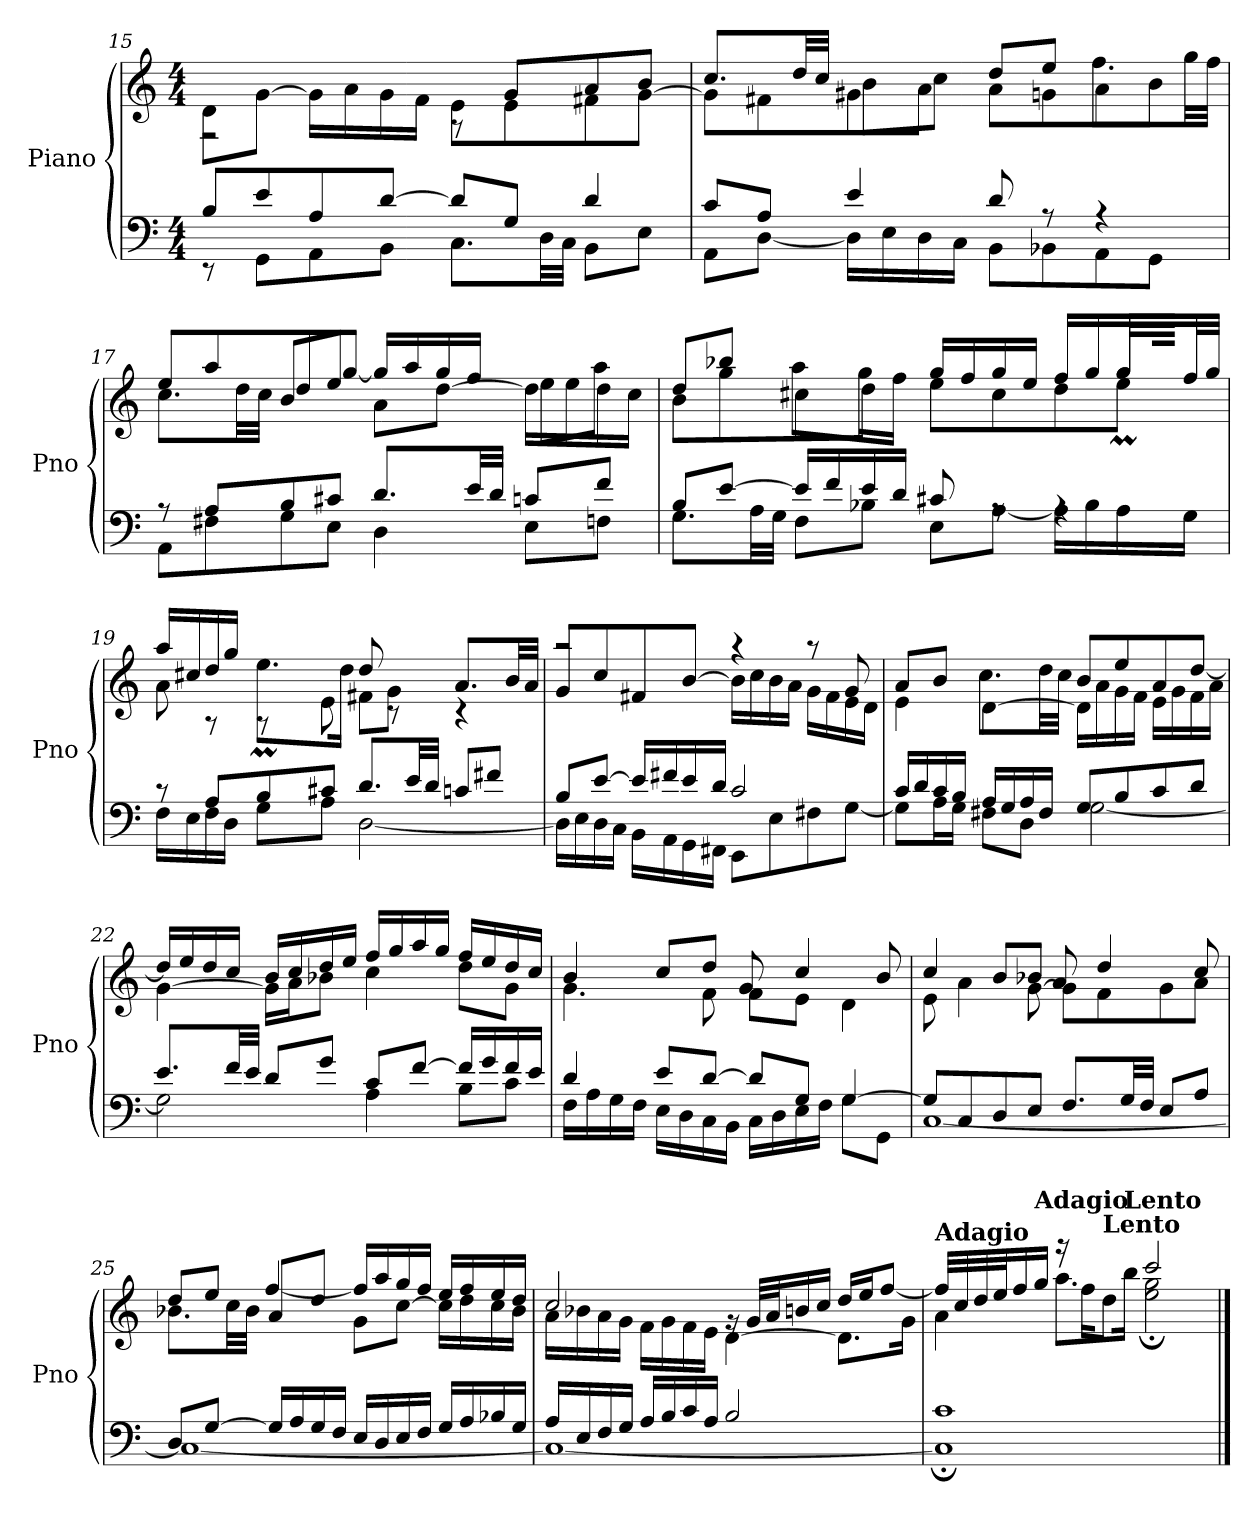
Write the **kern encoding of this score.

**kern	**kern
*part1	*part1
*staff2	*staff1
*I"Piano	*
*I'Pno	*
*clefF4	*clefG2
*k[]	*k[]
*M4/4	*M4/4
=15	=15
*^	*^
8B/L	8r	8d\L	2r
8e/	8GG\L	[8g\J	.
8A/	8AA\	16g\LL]	.
.	.	16a\	.
[8d/J	8BB\J	16g\	.
.	.	16f\JJ	.
8d/L]	8.C\L	8e\L	8r
8G/J	.	8e\	8g/L
.	32D\LL	.	.
.	32C\JJJ	.	.
4d/	8BB\L	8f#X\	8a/
.	8E\J	[8g\J	8b/J
!!LO:LB:g=z	!!
=16	=16	=16	=16
8c/L	8AA\L	8g\L]	8.cc/L
8A/J	[8D\J	8f#X\	.
.	.	.	32dd/LL
.	.	.	32cc/JJJ
4e/	16D\LL]	8g#X\	8b\L
.	16E\	.	.
.	16D\	8a\J	8cc\J
.	16C\JJ	.	.
8d/	8BB\L	8a\L	8dd/L
8rA	8BB-X\	8gn\	8ee/J
4rA	8AA\	8a\	8.ff\L
.	8GG\J	8b\J	.
.	.	.	32gg\LL
.	.	.	32ff\JJJ
=17	=17	=17	=17
8rA	8AA\L	8.cc\L	8ee/L
8A/L	8F#X\	.	8aa/
.	.	32dd\LL	.
.	.	32cc\JJJ	.
8B/	8G\	8b/L	8dd/
8c#X/J	8E\J	8ee/J	[8gg/J
8.d/L	4D\	8a\L	16gg/LL]
.	.	.	16aa/
.	.	[8dd\J	16gg/
32e/LL	.	.	16ff/JJ
32d/JJJ	.	.	.
8cn/L	8E\L	16dd\LL]	8ee\L
.	.	16ee\	.
8f/J	8Fn\J	16dd\	8aa\J
.	.	16cc\JJ	.
!!LO:LB:g=z
=18	=18	=18	=18
*	*	*	*^
8B/L	8.G\L	8b\L	8dd/L	2ryy
[8e/J	.	8gg\	8bb-X/J	.
.	32A\LL	.	.	.
.	32G\JJJ	.	.	.
16e/LL]	8F\L	8cc#X\	8aa\L	.
16f/	.	.	.	.
16e/	8B-X\J	8dd\J	16gg\L	.
16d/JJ	.	.	16ff\JJ	.
8c#X/	8E\L	8ee\L	16gg/LL	4.ryy
.	.	.	16ff/	.
8rA	[8A\J	8cc#\	16gg/	.
.	.	.	16ee/JJ	.
4rA	16A\LL]	8dd\	16ff/LL	.
.	16B-\	.	16gg/	.
.	16A\	8ee\J	16ggM/	32gg/LLL
.	.	.	.	64aa/Lyy
.	.	.	.	64gg/JJJJyy
.	16G\JJ	.	32ff/L	16ryy
.	.	.	32gg/JJJ	.
=19	=19	=19	=19	=19
8rc	16F\LL	8a\	16aa/LL	4ryy
.	16E\	.	16cc#X/	.
8A/L	16F\	8rA	16dd/	.
.	16D\JJ	.	16gg/JJ	.
8B/	8G\L	8rA	8.eem\L	32ee/LLLyy
.	.	.	.	32ff/JJyy
.	.	.	.	8.ee/Jyy
8c#X/J	8A\J	8e\	.	.
.	.	.	16dd\Jk	.
8.d/L	[2D\	8f#X\L	8dd/	2ryy
.	.	8g\J	8r	.
32e/LL	.	.	.	.
32d/JJJ	.	.	.	.
8cn/L	.	8.a/L	4r	.
8f#X/J	.	.	.	.
.	.	32b/LL	.	.
.	.	32a/JJJ	.	.
*	*	*	*v	*v
!!LO:LB:g=z
=20	=20	=20	=20
8B/L	16D\LL]	8g/L	2raa
.	16E\	.	.
[8e/J	16D\	8cc/	.
.	16C\JJ	.	.
16e/LL]	16BB\LL	8f#X/	.
16f#X/	16AA\	.	.
16e/	16GG\	[8b/J	.
16d/JJ	16FF#X\JJ	.	.
2c/	8EE\L	16b\LL]	4raa
.	.	16cc\	.
.	8E\	16b\	.
.	.	16a\JJ	.
.	8F#X\	16g\LL	8raa
.	.	16f#\	.
.	[8G\J	16e\	8g/
.	.	16d\JJ	.
=21	=21	=21	=21
16c/LL	8G\L]	4e\	8a/L
16d/	.	.	.
16c/	16A\L	.	8b/J
16B/JJ	16G\JJ	.	.
16A/LL	8F#X\L	[4d\	8.cc\L
16G/	.	.	.
16A/	8D\J	.	.
16F#/JJ	.	.	32dd\LL
.	.	.	32cc\JJJ
8G/L	[2G\	16d\LL]	8b/L
.	.	16a\	.
8B/	.	16g\	8ee/
.	.	16f\JJ	.
8c/	.	16e\LL	8a/
.	.	16g\	.
8d/J	.	16f\	[8dd/J
.	.	16a\JJ	.
!!LO:LB:g=z	!!
=22	=22	=22	=22
8.e/L	2G\]	[4g\	16dd/LL]
.	.	.	16ee/
.	.	.	16dd/
32f/LL	.	.	16cc/JJ
32e/JJJ	.	.	.
8d/L	.	16g\LL]	16b/LL
.	.	16a\J	16cc/
8g/J	.	8b-X\J	16dd/
.	.	.	16ee/JJ
8c/L	4A\	4cc\	16ff/LL
.	.	.	16gg/
[8f/J	.	.	16aa/
.	.	.	16gg/JJ
16f/LL]	8B\L	8dd\L	16ff/LL
16g/	.	.	16ee/
16f/	8c\J	8g\J	16dd/
16e/JJ	.	.	16cc/JJ
=23	=23	=23	=23
4d/	16F\LL	4.g\	4b/
.	16A\	.	.
.	16G\	.	.
.	16F\JJ	.	.
8e/L	16E\LL	.	8cc/L
.	16D\	.	.
[8d/J	16C\	8f\	8dd/J
.	16BB\JJ	.	.
8d/L]	16C\LL	8f\L	8g/
.	16D\	.	.
8G/J	16E\	8e\J	4cc/
.	16F\JJ	.	.
[4G/	8G\L	4d\	.
.	8GG\J	.	8b/
=24	=24	=24	=24
8G/L]	[1C	8e\	4cc/
8C/	.	4a\	.
8D/	.	.	8b/L
8E/J	.	[8g\	8b-X/J
8.F/L	.	8g\L]	8a/
.	.	8f\	4dd/
32G/LL	.	.	.
32F/JJJ	.	.	.
8E/L	.	8g\	.
8A/J	.	8a\J	8cc/
!!LO:PB:g=z	!!
=25	=25	=25	=25
8D/L	1C_	8.b-X\L	8dd/L
[8G/J	.	.	8ee/J
.	.	32cc\LL	.
.	.	32b-\JJJ	.
16G/LL]	.	8a/L	[4ff/
16A/	.	.	.
16G/	.	8dd/J	.
16F/JJ	.	.	.
16E/LL	.	8g\L	16ff/LL]
16D/	.	.	16aa/
16E/	.	[8cc\J	16gg/
16F/JJ	.	.	16ff/JJ
16G/LL	.	16cc\LL]	16ee/LL
16A/	.	16dd\	16ff/
16B-X/	.	16cc\	16ee/
16G/JJ	.	16b-\JJ	16dd/JJ
=26	=26	=26	=26
16A/LL	1C_	16a\LL	2cc/
16E/	.	16b-X\	.
16F/	.	16a\	.
16G/JJ	.	16g\JJ	.
16A/LL	.	16f\LL	.
16B/	.	16g\	.
16c/	.	16f\	.
16A/JJ	.	16e\JJ	.
2B/	.	[4d\	16rg
.	.	.	32g/LLL
.	.	.	32a/J
.	.	.	16bn/
.	.	.	16cc/JJ
.	.	8.d\L]	16dd/LL
.	.	.	16ee/J
.	.	.	[8ff/J
.	.	16g\Jk	.
=27	=27	=27	=27
!	!	!LO:TX:a:B:t=Adagio	!
1c	1C;]	4a\	32ff/LLL]
.	.	.	32cc/
.	.	.	32dd/
.	.	.	32ee/J
.	.	.	16ff/
!	!	!	!LO:TX:a:B:t=Adagio
.	.	.	16gg/JJ
.	.	16r	8.aa\L
.	.	16ff\KL	.
!	!	!LO:TX:a:B:t=Lento	!
.	.	8dd\J	.
!	!	!	!LO:TX:a:B:t=Lento
.	.	.	16bb\Jk
.	.	2ee\ 2gg\	2ccc;/
*v	*v	*	*
*	*v	*v
==	==
*-	*-
